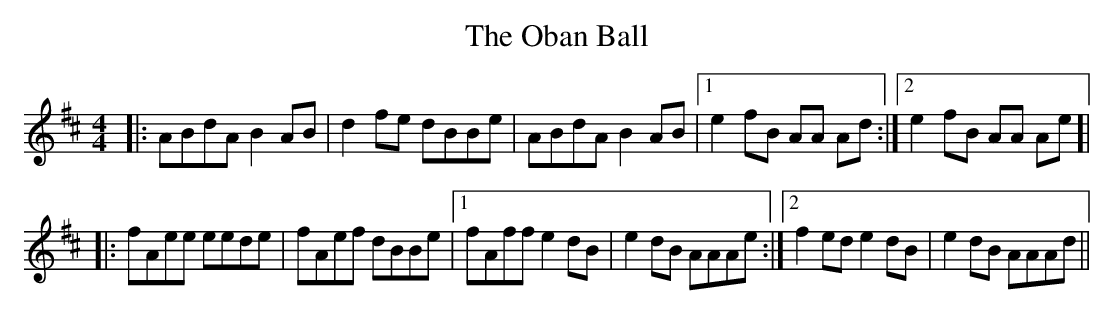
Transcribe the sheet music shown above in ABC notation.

X:1
T: The Oban Ball
M: 4/4
L: 1/8
K: Dmaj
|:ABdA B2AB|d2fe dBBe|ABdA B2AB|1 e2fB AA Ad:|2 e2fB AA Ae]|
|:fAee eede|fAef dBBe|1 fAff e2dB|e2dB AAAe:|2 f2ed e2dB|e2dB AAAd||
